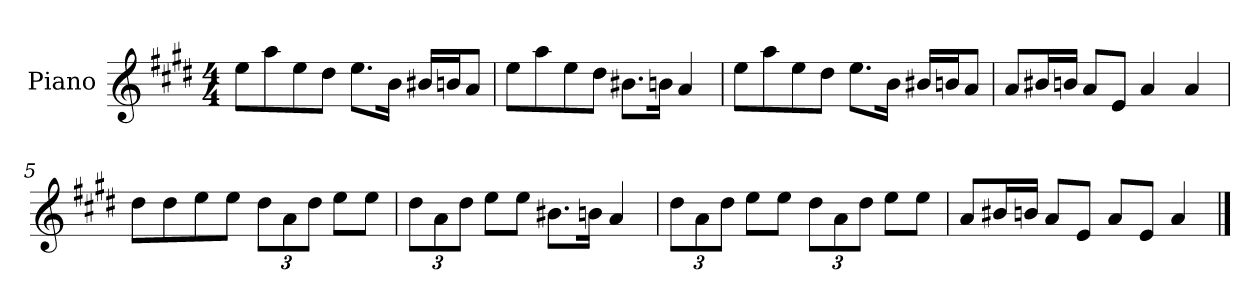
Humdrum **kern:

**kern
*part1
*staff1
*I"Piano
*I'P-no
*clefG2
*k[f#c#g#d#]
*M4/4
*MM90
=1
8ee\L
8aa\
8ee\
8dd#\J
8.ee\L
16b\Jk
16b#X/LL
16bn/J
8a/J
=2
8ee\L
8aa\
8ee\
8dd#\J
8.b#X\L
16bn\Jk
4a/
=3
8ee\L
8aa\
8ee\
8dd#\J
8.ee\L
16b\Jk
16b#X/LL
16bn/J
8a/J
=4
8a/L
16b#X/L
16bn/JJ
8a/L
8e/J
4a/
4a/
!!LO:LB:g=z
=5
8dd#\L
8dd#\
8ee\
8ee\J
*Xbrackettup
12dd#\L
12a\
12dd#\J
8ee\L
8ee\J
=6
12dd#\L
12a\
12dd#\J
8ee\L
8ee\J
8.b#X\L
16bn\Jk
4a/
=7
12dd#\L
12a\
12dd#\J
8ee\L
8ee\J
12dd#\L
12a\
12dd#\J
8ee\L
8ee\J
=8
8a/L
16b#X/L
16bn/JJ
8a/L
8e/J
8a/L
8e/J
4a/
==
*-
